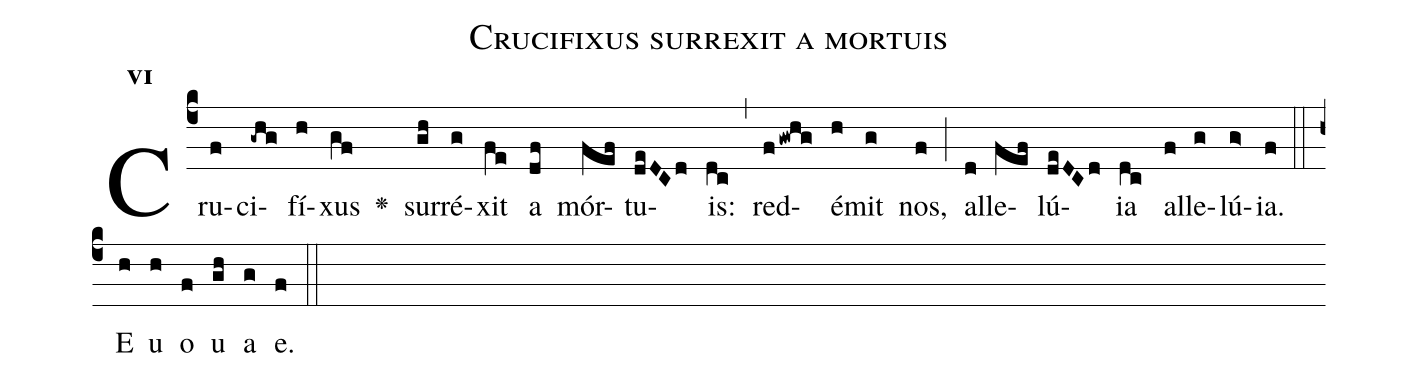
name:Crucifixus surrexit a mortuis;
office-part:Antiphona;
mode:6;
%%
initial-style: 1;
name: Crucifixus surrexit a mortuis
book: Antiphonae & Responsoria/Tomus II, p. 188;
occasion: Hebdomada III Paschae Feria VI;
office-part: Vesperae Ant E;
user-notes: ;
commentary: ;
annotation: 6f;
centering-scheme: english;
fontsize: 12;
font: OFLSortsMillGoudy;
height: 11;
width: 4.5;
%%
(c4)Cru(f)ci(-ghg)fí(h)xus(gf) <v>\greheightstar</v>() sur(gh)ré(g)xit(fe) a(df) mór(fef)tu(deDCd)is:(dc) (,) red(fgwhg)é(h)mit(g) nos,(f) (;) al(d)le(fef)lú(deDCd)ia(dc) al(f)le(g)lú(g>)ia.(f) (::)
E(h) u(h) o(f) u(gh) a(g) e.(f) (::)
